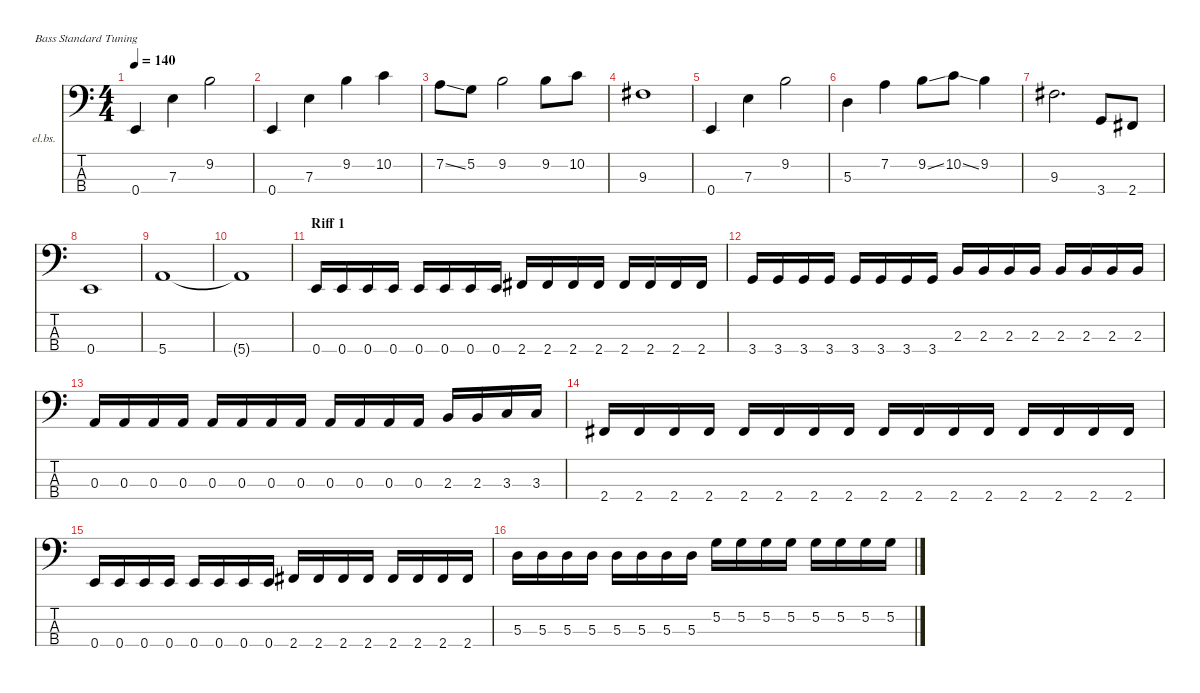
\defaultSystemsLayout 4
\hideDynamics
\bracketExtendMode nobrackets
\firstSystemTrackNameOrientation horizontal
\otherSystemsTrackNameOrientation horizontal
\track ("Bass" "el.bs.") {instrument electricbassfinger}
\staff {score tabs}
\tuning (G2 D2 A1 E1)
\ts (4 4)
\beaming (8 2 2 2 2)
\tempo 140
\clef f4
\ks c
0.4.4{dy mf instrument electricbassfinger} 7.3.4 9.2.2 |
0.4.4 7.3.4 9.2.4 10.2.4 |
7.2{ss}.8 5.2.8 9.2.2 9.2.8 10.2.8 |
9.3{acc #}.1 |
0.4.4 7.3.4 9.2.2 |
5.3.4 7.2.4 9.2{ss}.8 10.2{ss}.8 9.2.4 |
9.3{acc #}.2{d} 3.4.8 2.4{acc #}.8 |
0.4.1 |
5.4.1 |
5.4{t}.1 |
\section ("" "Riff 1")
0.4.16 0.4.16 0.4.16 0.4.16 0.4.16 0.4.16 0.4.16 0.4.16 2.4{acc #}.16 2.4{acc #}.16 2.4{acc #}.16 2.4{acc #}.16 2.4{acc #}.16 2.4{acc #}.16 2.4{acc #}.16 2.4{acc #}.16 |
3.4.16 3.4.16 3.4.16 3.4.16 3.4.16 3.4.16 3.4.16 3.4.16 2.3.16 2.3.16 2.3.16 2.3.16 2.3.16 2.3.16 2.3.16 2.3.16 |
0.3.16 0.3.16 0.3.16 0.3.16 0.3.16 0.3.16 0.3.16 0.3.16 0.3.16 0.3.16 0.3.16 0.3.16 2.3.16 2.3.16 3.3.16 3.3.16 |
2.4{acc #}.16 2.4{acc #}.16 2.4{acc #}.16 2.4{acc #}.16 2.4{acc #}.16 2.4{acc #}.16 2.4{acc #}.16 2.4{acc #}.16 2.4{acc #}.16 2.4{acc #}.16 2.4{acc #}.16 2.4{acc #}.16 2.4{acc #}.16 2.4{acc #}.16 2.4{acc #}.16 2.4{acc #}.16 |
0.4.16 0.4.16 0.4.16 0.4.16 0.4.16 0.4.16 0.4.16 0.4.16 2.4{acc #}.16 2.4{acc #}.16 2.4{acc #}.16 2.4{acc #}.16 2.4{acc #}.16 2.4{acc #}.16 2.4{acc #}.16 2.4{acc #}.16 |
5.3.16 5.3.16 5.3.16 5.3.16 5.3.16 5.3.16 5.3.16 5.3.16 5.2.16 5.2.16 5.2.16 5.2.16 5.2.16 5.2.16 5.2.16 5.2.16
